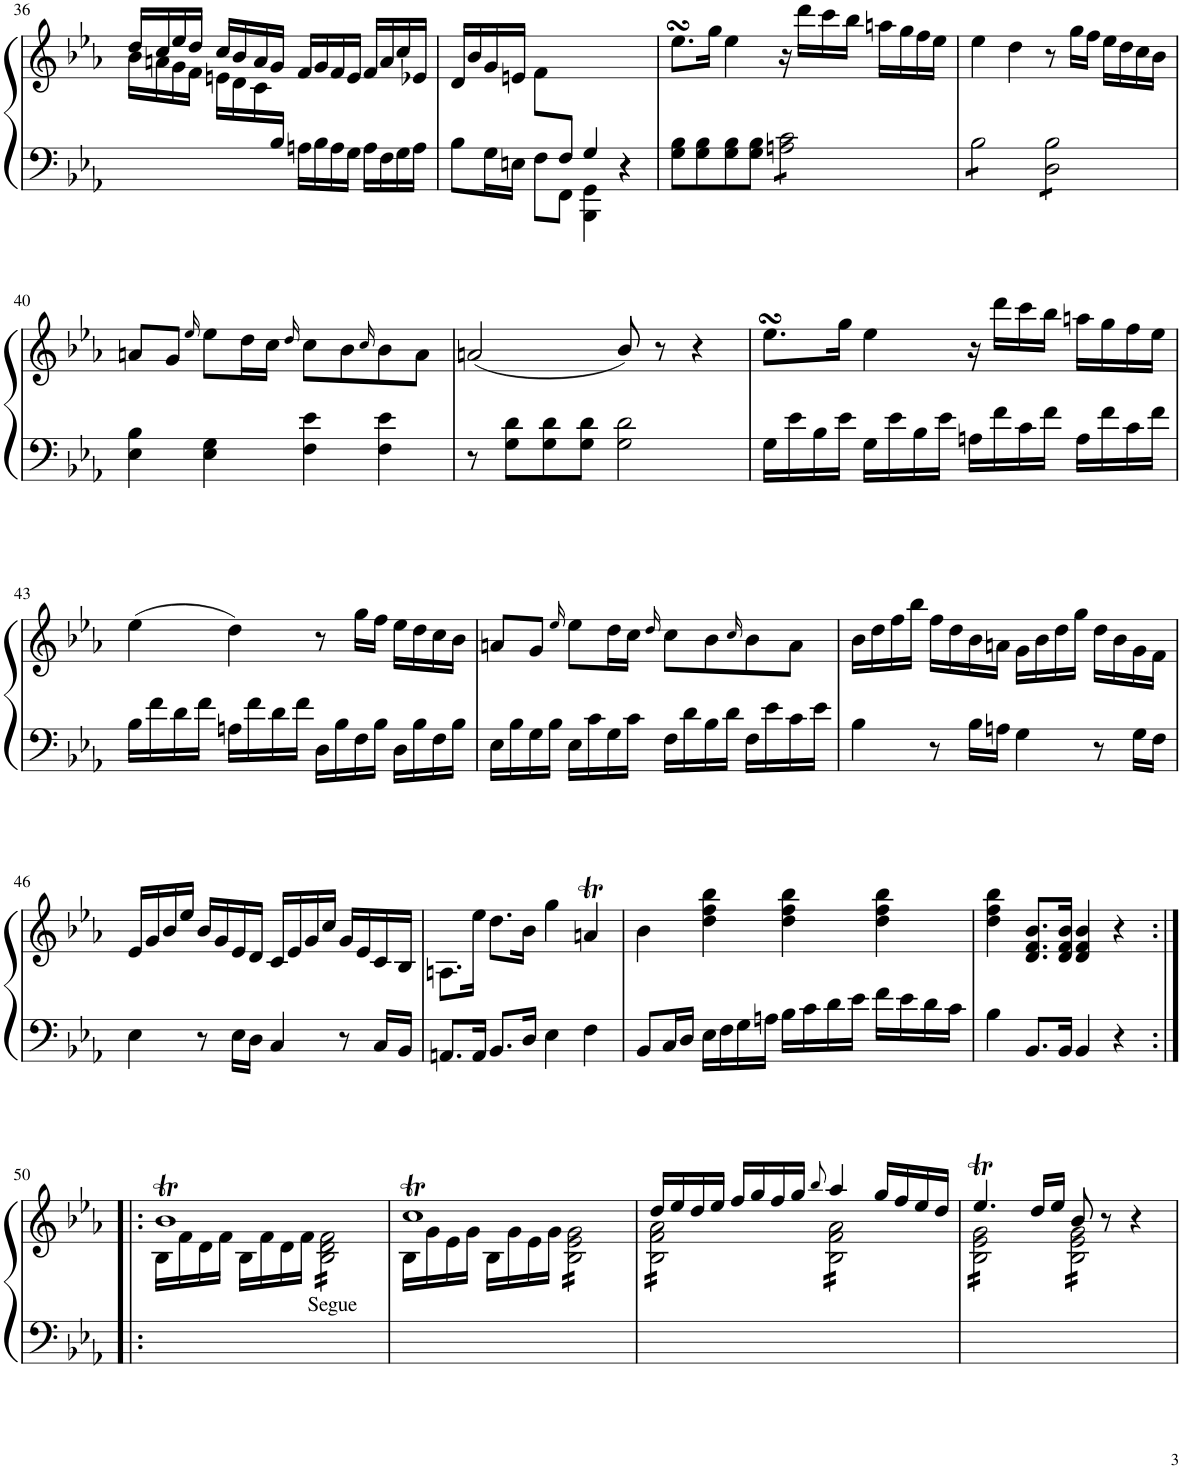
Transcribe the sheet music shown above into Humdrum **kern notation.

**kern	**kern
*part1	*part1
*staff2	*staff1
*I"Piano	*
*I'Pno.	*
!!LO:PB:g=z
*clefF4	*clefG2
*k[b-e-a-]	*k[b-e-a-]
*M4/4	*M4/4
*met(c)	*met(c)
=36	=36
*	*^
4..ryy	16dd/LL	16b-\LL
.	16cc/	16an\
.	16ee-/	16g\
.	16dd/JJ	16f\JJ
.	16cc/LL	16en\LL
.	16b-/	16d\
.	16a/	16c\
16B-/JJ	16g/JJ	2ryy
16An\LL	16f/LL	.
16B-\	16g/	.
16A\	16f/	.
16G\JJ	16e/JJ	.
16A\LL	16f/LL	.
16F\	16a/	.
16G\	16cc/	.
16A\JJ	16e-X/JJ	16ryy
*	*v	*v
=37	=37
*^	*
4.ryy	8B-\L	16d/LL
.	.	16b-/
.	16G\L	16g/
.	16En\JJ	16en/JJ
.	8F\L	8f\L
8F/J	8FF\J	4.ryy
4G/	4BBB-\ 4GG\	.
4ryy	4r	4r
*v	*v	*
=38	=38
8G\ 8B-\L	8.ee-sSSs\L
8G\ 8B-\	.
.	16gg\Jk
8G\ 8B-\	4ee-\
8G\ 8B-\J	.
*tremolo	*
8An\ 8c\L	16r
.	16ddd\LL
8An\ 8c\	16ccc\
.	16bb-\JJ
8An\ 8c\	16aan\LL
.	16gg\
8An\ 8c\J	16ff\
.	16ee-\JJ
=39	=39
8B-\L	4ee-\
8B-\	.
8B-\	4dd\
8B-\J	.
8D\ 8B-\L	8r
8D\ 8B-\	16gg\LL
.	16ff\JJ
8D\ 8B-\	16ee-\LL
.	16dd\
8D\ 8B-\J	16cc\
*Xtremolo	*
.	16b-\JJ
!!LO:LB:g=z
=40	=40
4E-\ 4B-\	8an/L
.	8g/J
.	16qee-/
4E-\ 4G\	8ee-\L
.	16dd\L
.	16cc\JJ
.	16qdd/
4F\ 4e-\	8cc\L
.	8b-\
.	16qcc/
4F\ 4e-\	8b-\
.	8a\J
=41	=41
8r	(2an/
8G\ 8d\L	.
8G\ 8d\	.
8G\ 8d\J	.
2G\ 2d\	8b-/)
.	8r
.	4r
=42	=42
16G\LL	8.ee-sSSs\L
16e-\	.
16B-\	.
16e-\JJ	16gg\Jk
16G\LL	4ee-\
16e-\	.
16B-\	.
16e-\JJ	.
16An\LL	16r
16f\	16ddd\LL
16c\	16ccc\
16f\JJ	16bb-\JJ
16A\LL	16aan\LL
16f\	16gg\
16c\	16ff\
16f\JJ	16ee-\JJ
!!LO:LB:g=z
=43	=43
16B-\LL	(4ee-\
16f\	.
16d\	.
16f\JJ	.
16An\LL	4dd\)
16f\	.
16d\	.
16f\JJ	.
16D\LL	8r
16B-\	.
16F\	16gg\LL
16B-\JJ	16ff\JJ
16D\LL	16ee-\LL
16B-\	16dd\
16F\	16cc\
16B-\JJ	16b-\JJ
=44	=44
16E-\LL	8an/L
16B-\	.
16G\	8g/J
16B-\JJ	.
.	16qee-/
16E-\LL	8ee-\L
16c\	.
16G\	16dd\L
16c\JJ	16cc\JJ
.	16qdd/
16F\LL	8cc\L
16d\	.
16B-\	8b-\
16d\JJ	.
.	16qcc/
16F\LL	8b-\
16e-\	.
16c\	8a\J
16e-\JJ	.
=45	=45
4B-\	16b-\LL
.	16dd\
.	16ff\
.	16bb-\JJ
8r	16ff\LL
.	16dd\
16B-\LL	16b-\
16An\JJ	16an\JJ
4G\	16g\LL
.	16b-\
.	16dd\
.	16gg\JJ
8r	16dd\LL
.	16b-\
16G\LL	16g\
16F\JJ	16f\JJ
!!LO:LB:g=z
=46	=46
4E-\	16e-/LL
.	16g/
.	16b-/
.	16ee-/JJ
8r	16b-/LL
.	16g/
16E-\LL	16e-/
16D\JJ	16d/JJ
4C/	16c/LL
.	16e-/
.	16g/
.	16cc/JJ
8r	16g/LL
.	16e-/
16C/LL	16c/
16BB-/JJ	16B-/JJ
=47	=47
8.AAn/L	8.An\L
16AA/Jk	16ee-\Jk
8.BB-/L	8.dd\L
16D/Jk	16b-\Jk
4E-\	4gg\
4F\	4ant/
=48	=48
8BB-/L	4b-\
16C/L	.
16D/JJ	.
16E-\LL	4dd\ 4ff\ 4bb-\
16F\	.
16G\	.
16An\JJ	.
16B-\LL	4dd\ 4ff\ 4bb-\
16c\	.
16d\	.
16e-\JJ	.
16f\LL	4dd\ 4ff\ 4bb-\
16e-\	.
16d\	.
16c\JJ	.
=49	=49
4B-\	4dd\ 4ff\ 4bb-\
8.BB-/L	8.d/ 8.f/ 8.b-/L
16BB-/Jk	16d/ 16f/ 16b-/Jk
4BB-/	4d/ 4f/ 4b-/
4r	4r
!!LO:LB:g=z
=50:|!|:	=50:|!|:
*	*^
2ryy	1b-T	16B-\LL
.	.	16f\
.	.	16d\
.	.	16f\JJ
.	.	16B-\LL
.	.	16f\
.	.	16d\
.	.	16f\JJ
!LO:TX:a:t=Segue	!	!
*	*tremolo	*
2ryy	.	16B-\ 16d\ 16f\LL
.	.	16B-\ 16d\ 16f\
.	.	16B-\ 16d\ 16f\
.	.	16B-\ 16d\ 16f\
.	.	16B-\ 16d\ 16f\
.	.	16B-\ 16d\ 16f\
.	.	16B-\ 16d\ 16f\
.	.	16B-\ 16d\ 16f\JJ
*	*Xtremolo	*
=51	=51	=51
1ryy	1ccT	16B-\LL
.	.	16g\
.	.	16e-\
.	.	16g\JJ
.	.	16B-\LL
.	.	16g\
.	.	16e-\
.	.	16g\JJ
*	*tremolo	*
.	.	16B-\ 16e-\ 16g\LL
.	.	16B-\ 16e-\ 16g\
.	.	16B-\ 16e-\ 16g\
.	.	16B-\ 16e-\ 16g\
.	.	16B-\ 16e-\ 16g\
.	.	16B-\ 16e-\ 16g\
.	.	16B-\ 16e-\ 16g\
.	.	16B-\ 16e-\ 16g\JJ
=52	=52	=52
1ryy	16dd/LL	16B-\ 16f\ 16a-\LL
.	16ee-/	16B-\ 16f\ 16a-\
.	16dd/	16B-\ 16f\ 16a-\
.	16ee-/JJ	16B-\ 16f\ 16a-\
.	16ff/LL	16B-\ 16f\ 16a-\
.	16gg/	16B-\ 16f\ 16a-\
.	16ff/	16B-\ 16f\ 16a-\
.	16gg/JJ	16B-\ 16f\ 16a-\JJ
*	*Xtremolo	*
.	8qbb-/	.
*	*tremolo	*
.	4aa-/	16B-\ 16f\ 16a-\LL
.	.	16B-\ 16f\ 16a-\
.	.	16B-\ 16f\ 16a-\
.	.	16B-\ 16f\ 16a-\
.	16gg/LL	16B-\ 16f\ 16a-\
.	16ff/	16B-\ 16f\ 16a-\
.	16ee-/	16B-\ 16f\ 16a-\
.	16dd/JJ	16B-\ 16f\ 16a-\JJ
=53	=53	=53
1ryy	4.ee-T/	16B-\ 16e-\ 16g\LL
.	.	16B-\ 16e-\ 16g\
.	.	16B-\ 16e-\ 16g\
.	.	16B-\ 16e-\ 16g\
.	.	16B-\ 16e-\ 16g\
.	.	16B-\ 16e-\ 16g\
.	16dd/LL	16B-\ 16e-\ 16g\
.	16ee-/JJ	16B-\ 16e-\ 16g\JJ
.	8b-/	16B-\ 16e-\ 16g\LL
.	.	16B-\ 16e-\ 16g\
.	8r	16B-\ 16e-\ 16g\
.	.	16B-\ 16e-\ 16g\
.	4r	16B-\ 16e-\ 16g\
.	.	16B-\ 16e-\ 16g\
.	.	16B-\ 16e-\ 16g\
.	.	16B-\ 16e-\ 16g\JJ
*	*Xtremolo	*
*	*v	*v
=	=
*-	*-
